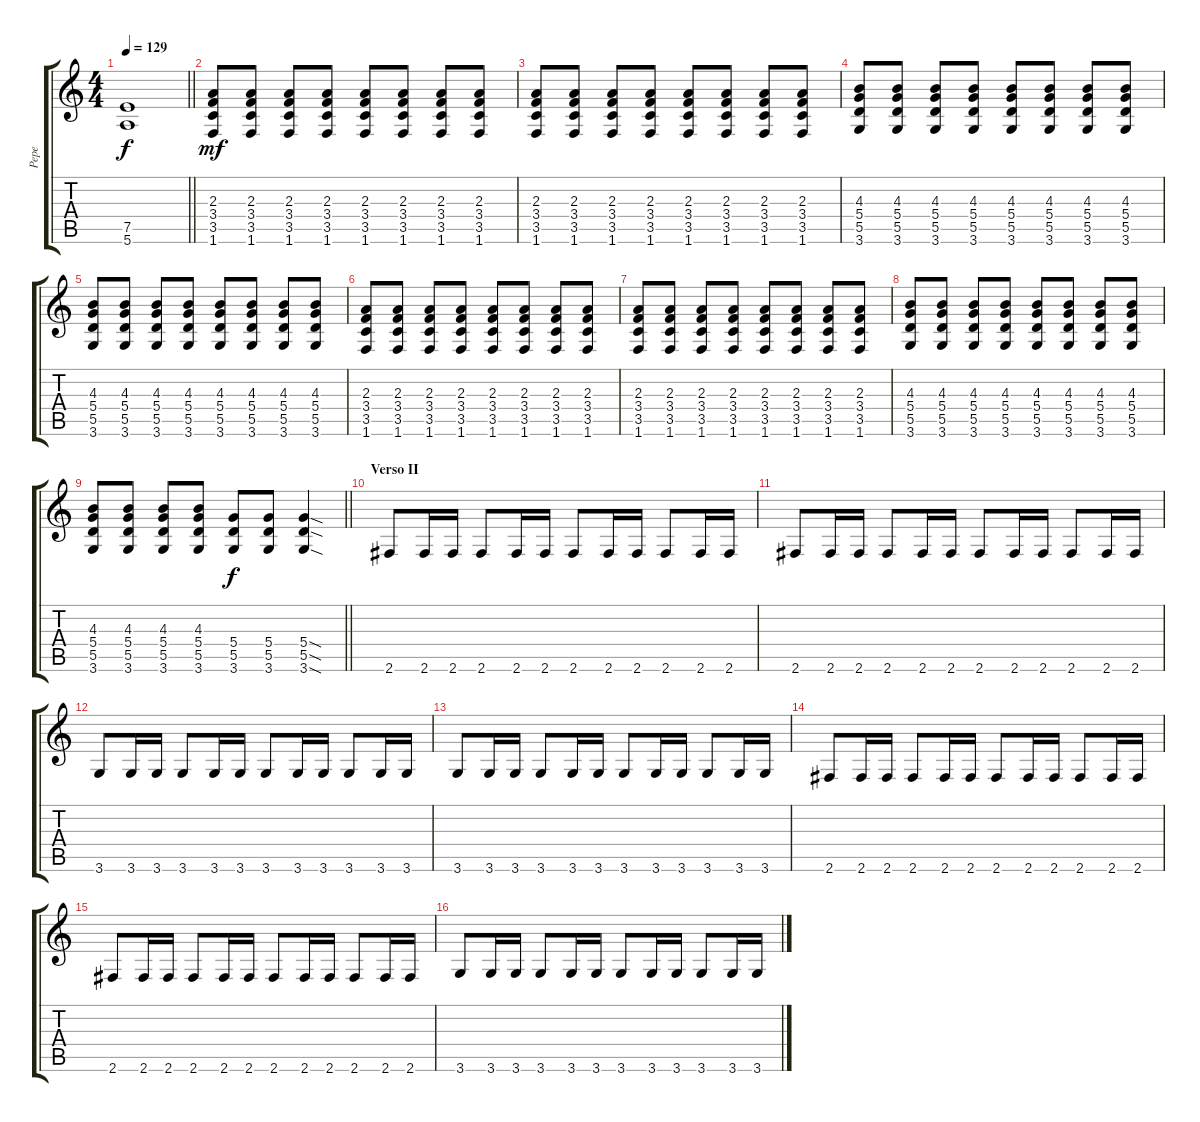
\track ("Pepe" "Pepe") {instrument distortionguitar}
\staff {score tabs}
\tuning (E4 B3 G3 D3 A2 E2) {hide}
\ts (4 4)
\tempo 129
\clef g2
\barLineRight lightlight
\ks c
(7.5{t} 5.6{t}).1{dy f} |
(2.3 3.4 3.5 1.6).8{dy mf} (2.3 3.4 3.5 1.6).8 (2.3 3.4 3.5 1.6).8 (2.3 3.4 3.5 1.6).8 (2.3 3.4 3.5 1.6).8 (2.3 3.4 3.5 1.6).8 (2.3 3.4 3.5 1.6).8 (2.3 3.4 3.5 1.6).8 |
(2.3 3.4 3.5 1.6).8 (2.3 3.4 3.5 1.6).8 (2.3 3.4 3.5 1.6).8 (2.3 3.4 3.5 1.6).8 (2.3 3.4 3.5 1.6).8 (2.3 3.4 3.5 1.6).8 (2.3 3.4 3.5 1.6).8 (2.3 3.4 3.5 1.6).8 |
(4.3 5.4 5.5 3.6).8 (4.3 5.4 5.5 3.6).8 (4.3 5.4 5.5 3.6).8 (4.3 5.4 5.5 3.6).8 (4.3 5.4 5.5 3.6).8 (4.3 5.4 5.5 3.6).8 (4.3 5.4 5.5 3.6).8 (4.3 5.4 5.5 3.6).8 |
(4.3 5.4 5.5 3.6).8 (4.3 5.4 5.5 3.6).8 (4.3 5.4 5.5 3.6).8 (4.3 5.4 5.5 3.6).8 (4.3 5.4 5.5 3.6).8 (4.3 5.4 5.5 3.6).8 (4.3 5.4 5.5 3.6).8 (4.3 5.4 5.5 3.6).8 |
(2.3 3.4 3.5 1.6).8 (2.3 3.4 3.5 1.6).8 (2.3 3.4 3.5 1.6).8 (2.3 3.4 3.5 1.6).8 (2.3 3.4 3.5 1.6).8 (2.3 3.4 3.5 1.6).8 (2.3 3.4 3.5 1.6).8 (2.3 3.4 3.5 1.6).8 |
(2.3 3.4 3.5 1.6).8 (2.3 3.4 3.5 1.6).8 (2.3 3.4 3.5 1.6).8 (2.3 3.4 3.5 1.6).8 (2.3 3.4 3.5 1.6).8 (2.3 3.4 3.5 1.6).8 (2.3 3.4 3.5 1.6).8 (2.3 3.4 3.5 1.6).8 |
(4.3 5.4 5.5 3.6).8 (4.3 5.4 5.5 3.6).8 (4.3 5.4 5.5 3.6).8 (4.3 5.4 5.5 3.6).8 (4.3 5.4 5.5 3.6).8 (4.3 5.4 5.5 3.6).8 (4.3 5.4 5.5 3.6).8 (4.3 5.4 5.5 3.6).8 |
\barLineRight lightlight
(4.3 5.4 5.5 3.6).8 (4.3 5.4 5.5 3.6).8 (4.3 5.4 5.5 3.6).8 (4.3 5.4 5.5 3.6).8 (5.4 5.5 3.6).8{dy f} (5.4 5.5 3.6).8 (5.4{sod} 5.5{sod} 3.6{sod}).4 |
\section ("" "Verso II")
2.6.8 2.6.16 2.6.16 2.6.8 2.6.16 2.6.16 2.6.8 2.6.16 2.6.16 2.6.8 2.6.16 2.6.16 |
2.6.8 2.6.16 2.6.16 2.6.8 2.6.16 2.6.16 2.6.8 2.6.16 2.6.16 2.6.8 2.6.16 2.6.16 |
3.6.8 3.6.16 3.6.16 3.6.8 3.6.16 3.6.16 3.6.8 3.6.16 3.6.16 3.6.8 3.6.16 3.6.16 |
3.6.8 3.6.16 3.6.16 3.6.8 3.6.16 3.6.16 3.6.8 3.6.16 3.6.16 3.6.8 3.6.16 3.6.16 |
2.6.8 2.6.16 2.6.16 2.6.8 2.6.16 2.6.16 2.6.8 2.6.16 2.6.16 2.6.8 2.6.16 2.6.16 |
2.6.8 2.6.16 2.6.16 2.6.8 2.6.16 2.6.16 2.6.8 2.6.16 2.6.16 2.6.8 2.6.16 2.6.16 |
3.6.8 3.6.16 3.6.16 3.6.8 3.6.16 3.6.16 3.6.8 3.6.16 3.6.16 3.6.8 3.6.16 3.6.16
